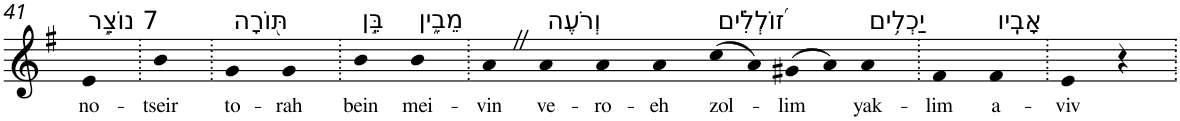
**kern	**text
*part1	*part1
*staff1	*staff1
*I"Piano	*
*I'Pno	*
!!LO:PB:g=z
*clefG2	*
*k[f#]	*
*G:	*
=41	=41
!LO:TX:a:t=7 נוֹצֵ֣ר	!
!	!LO:LY:b
4e	no-
=42.	=42.
!	!LO:LY:b
4b	-tseir
=43.	=43.
!LO:TX:a:t=תּ֭וֹרָה	!
!	!LO:LY:b
4g	to-
!	!LO:LY:b
4g	-rah
=44.	=44.
!LO:TX:a:t=בֵּ֣ן	!
!	!LO:LY:b
4b	bein
!LO:TX:a:t=מֵבִ֑ין	!
!	!LO:LY:b
4b	mei-
=45.	=45.
!	!LO:LY:b
4aZ	-vin
!LO:TX:a:t=וְרֹעֶה	!
!	!LO:LY:b
4a	ve-
!	!LO:LY:b
4a	-ro-
!	!LO:LY:b
4a	-eh
!LO:TX:a:t=ז֝וֹלְלִ֗ים	!
!	!LO:LY:b
(>8cc	zol-
8a)	.
!	!LO:LY:b
(>8g#X	-lim
8a)	.
!LO:TX:a:t=יַכְלִ֥ים	!
!	!LO:LY:b
4a	yak-
=46.	=46.
!	!LO:LY:b
4f#	-lim
!LO:TX:a:t=אָבִֽיו	!
!	!LO:LY:b
4f#	a-
=47.	=47.
!	!LO:LY:b
4e	-viv
4r	.
=.	=.
*-	*-
